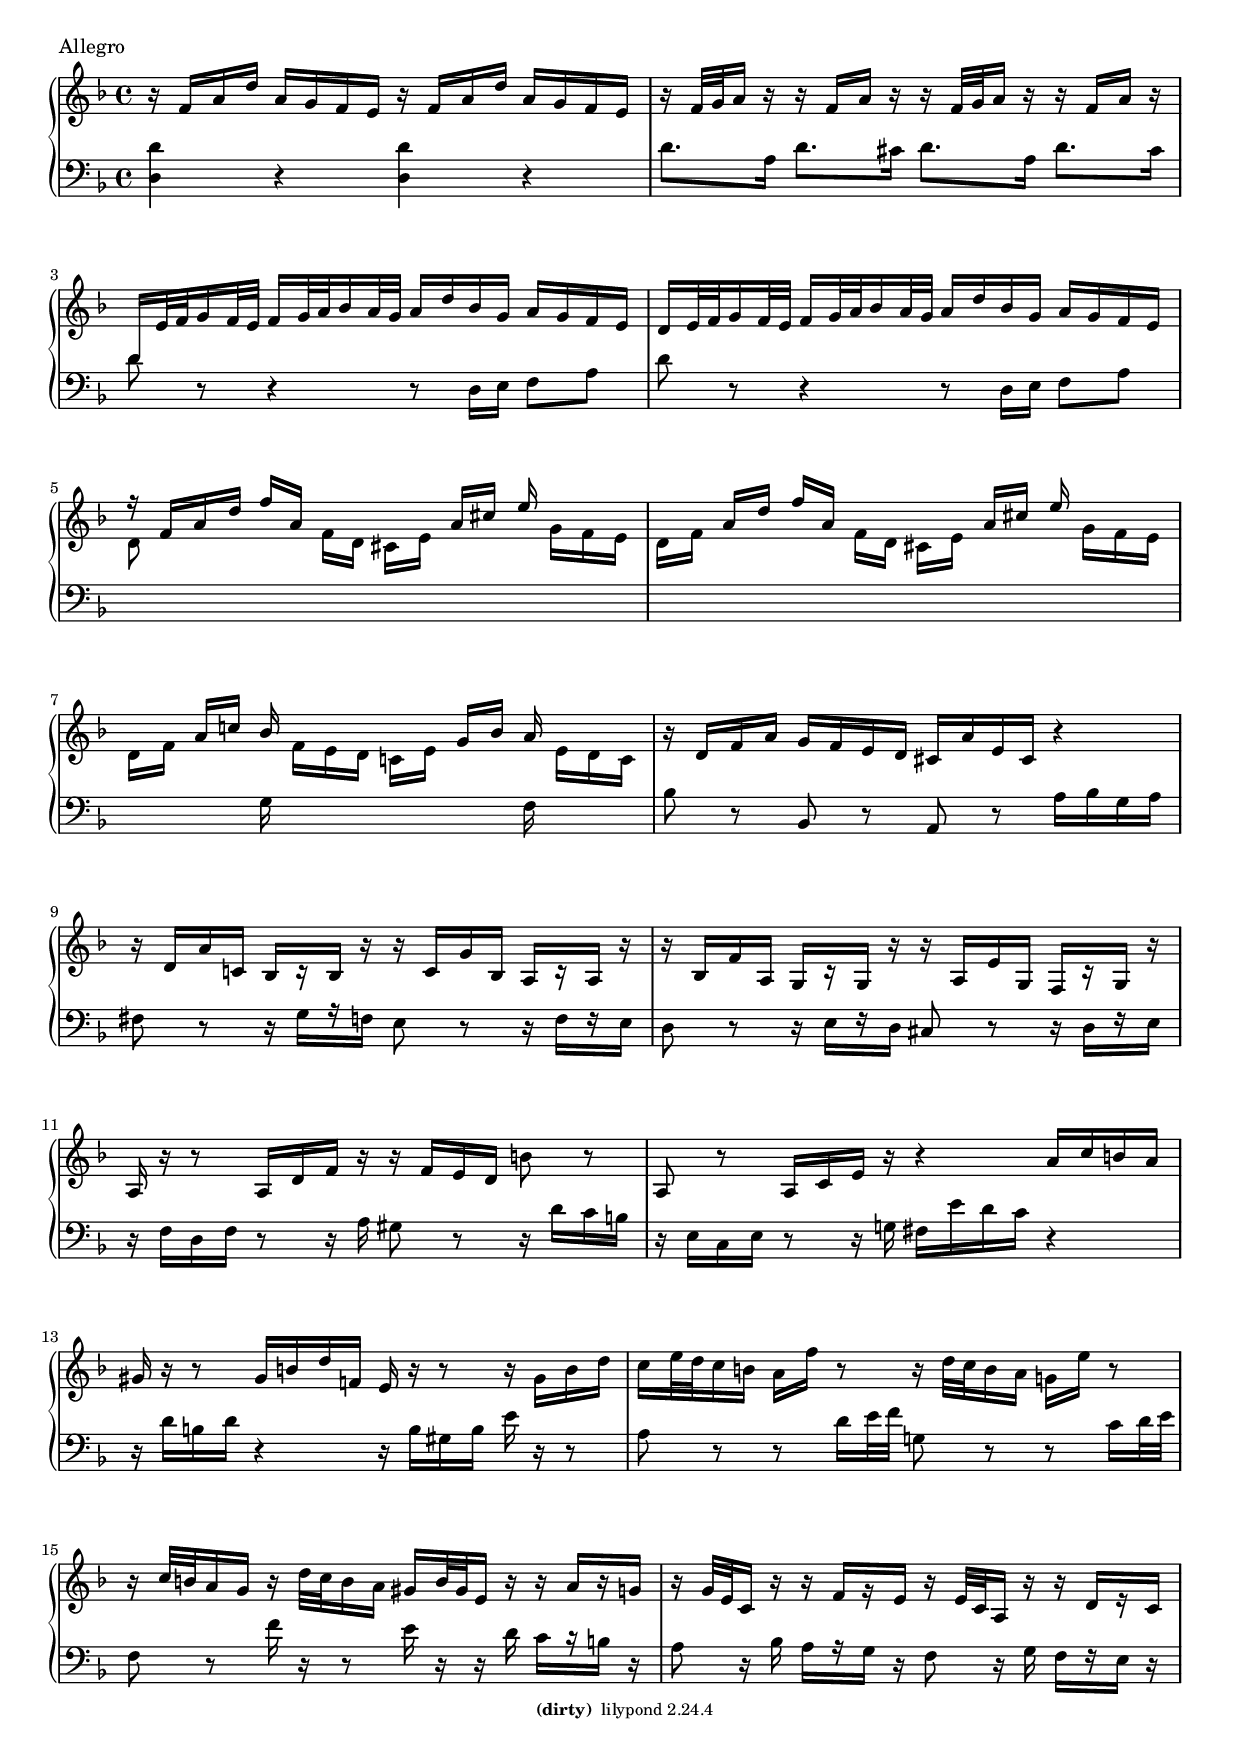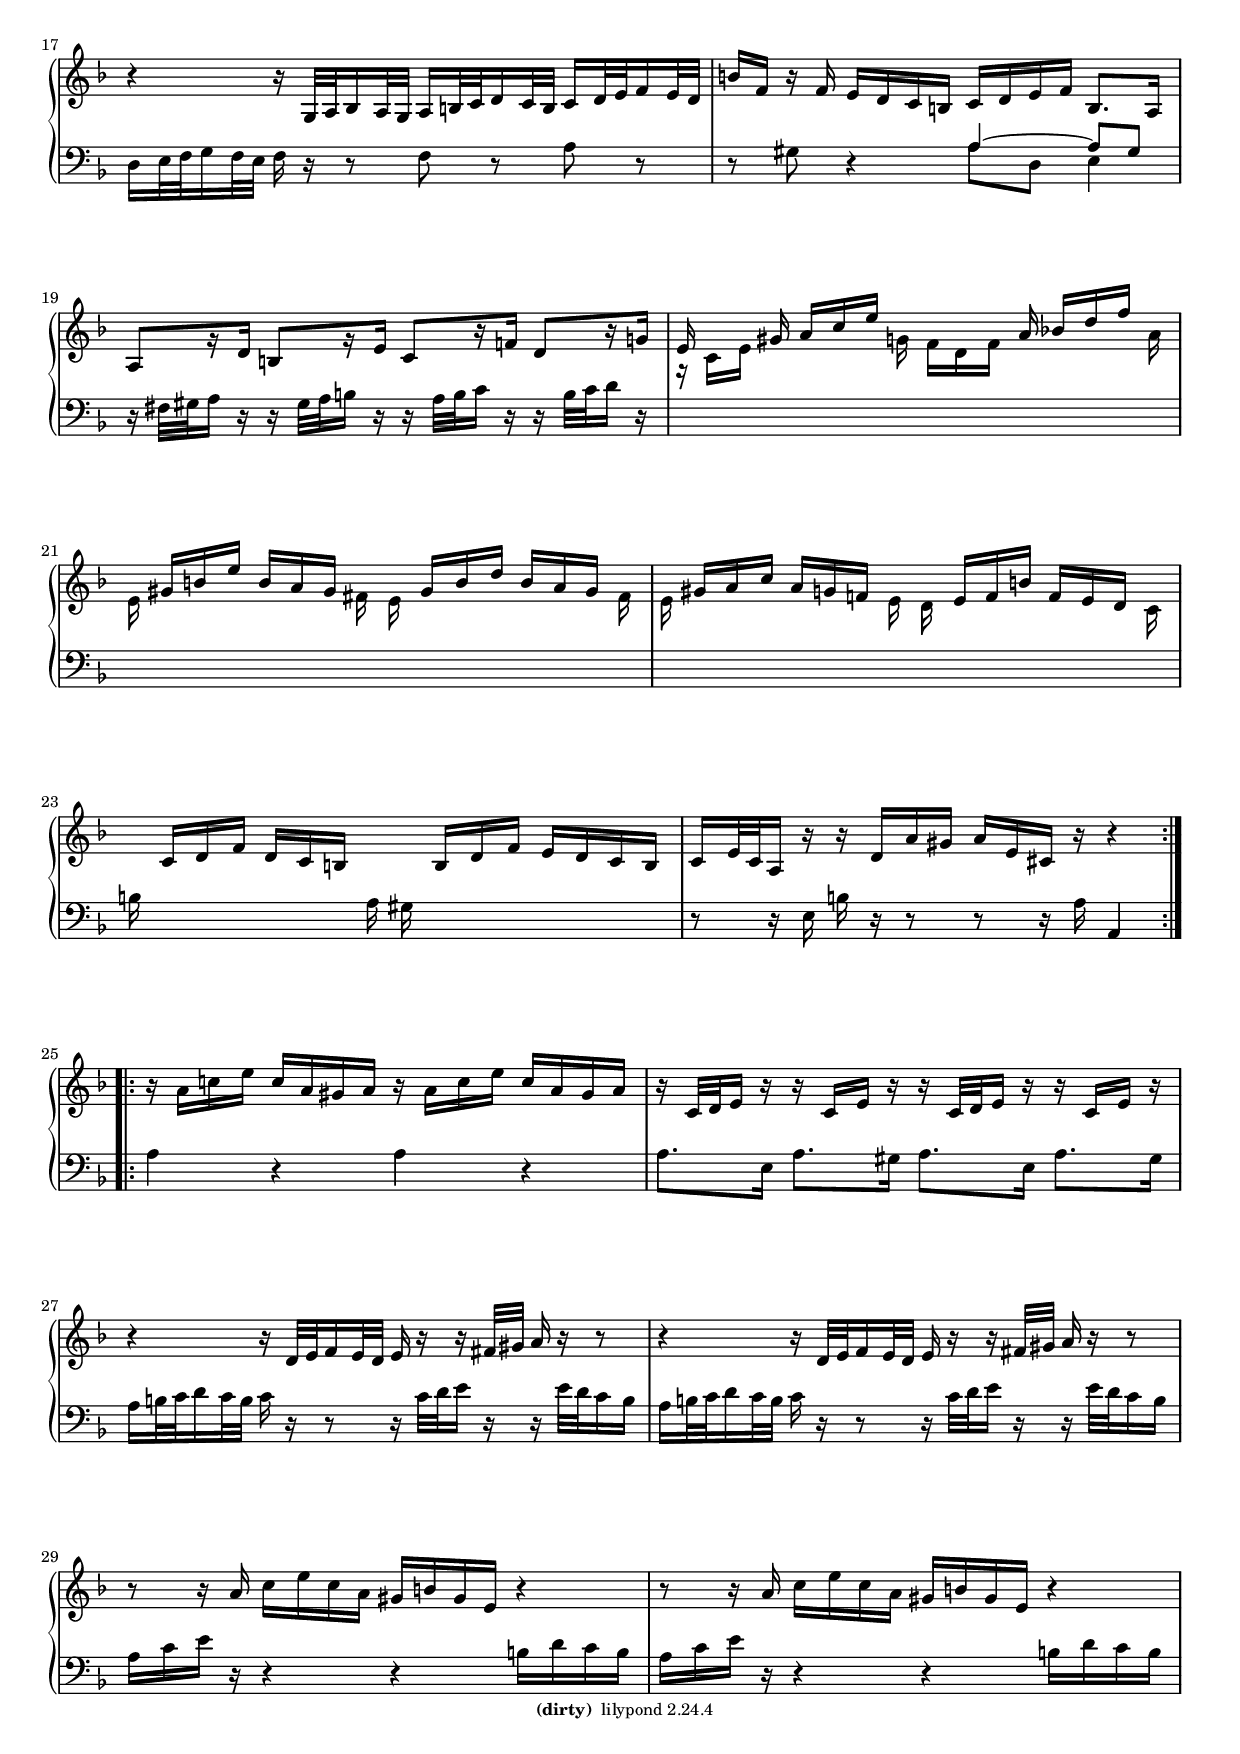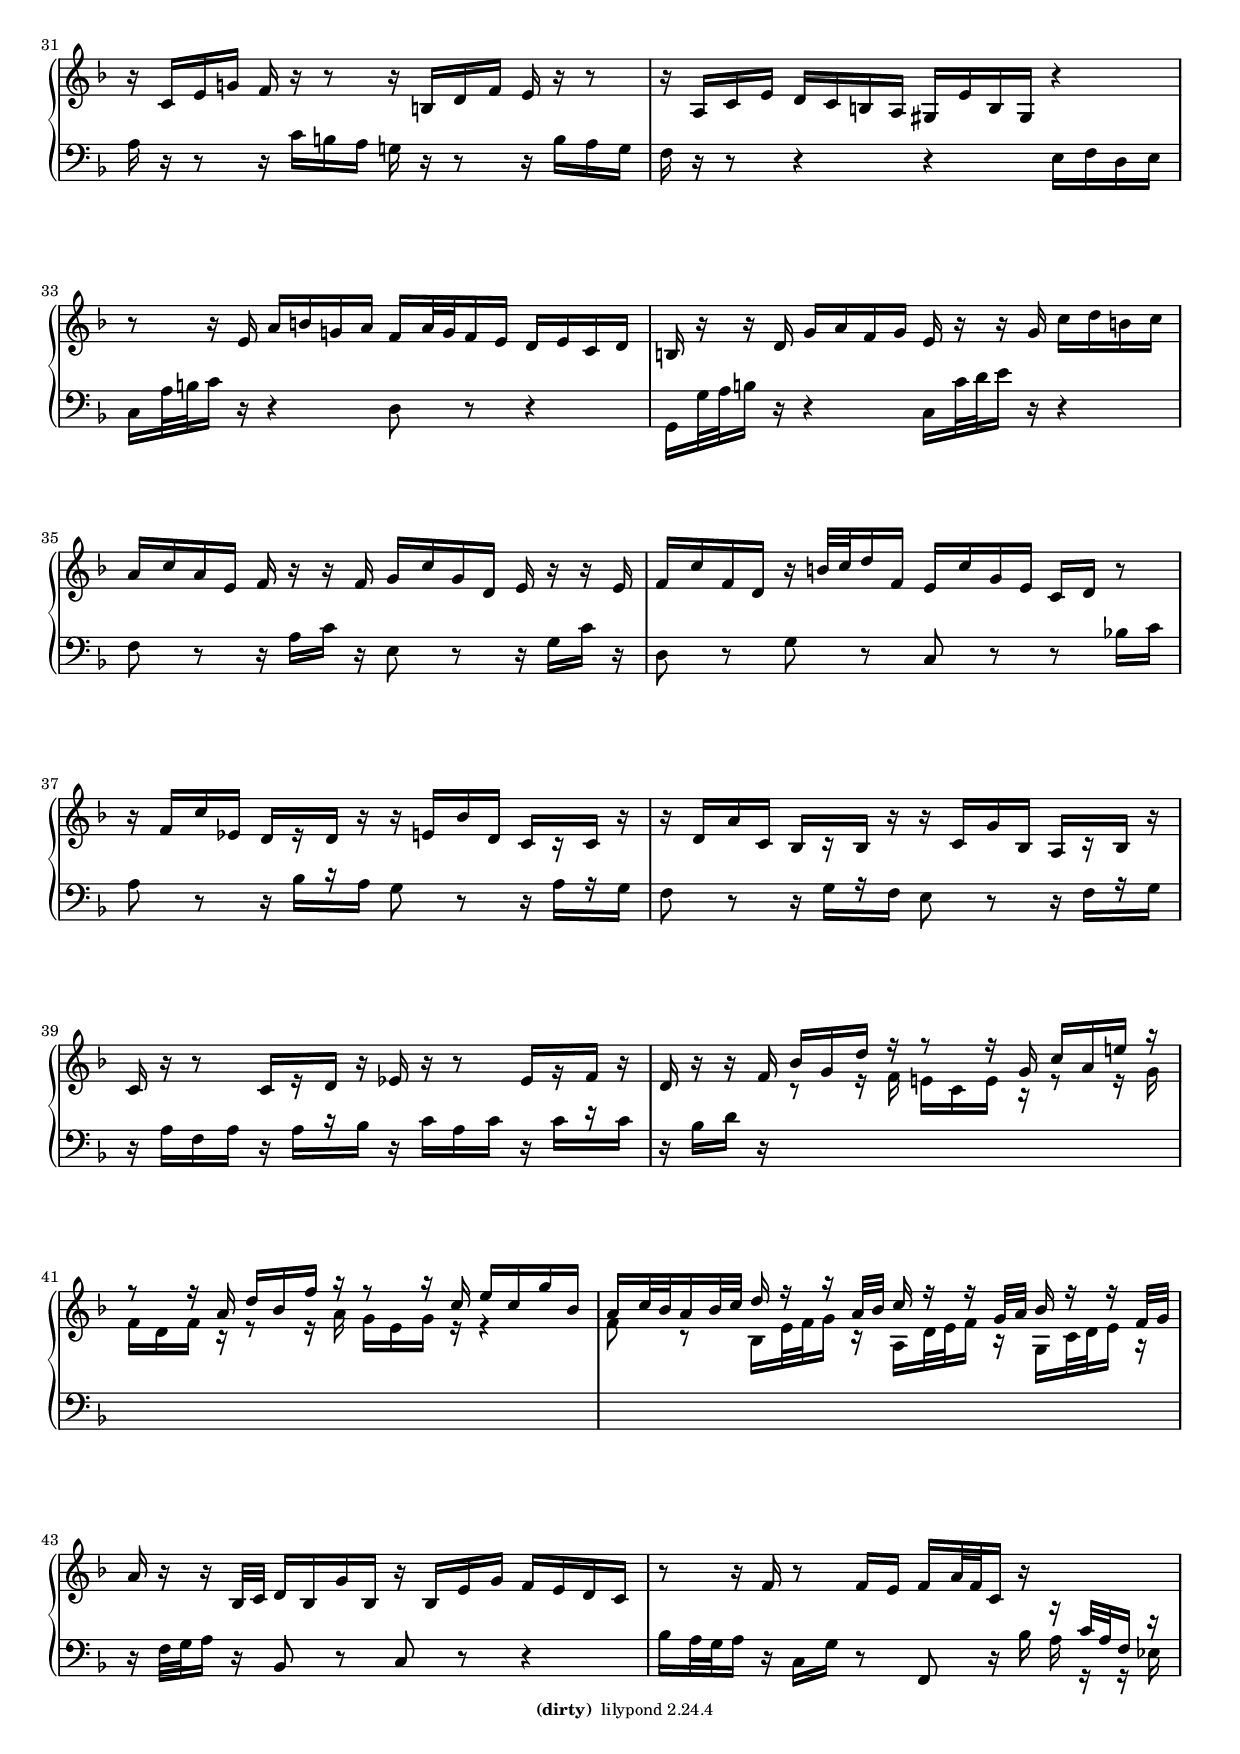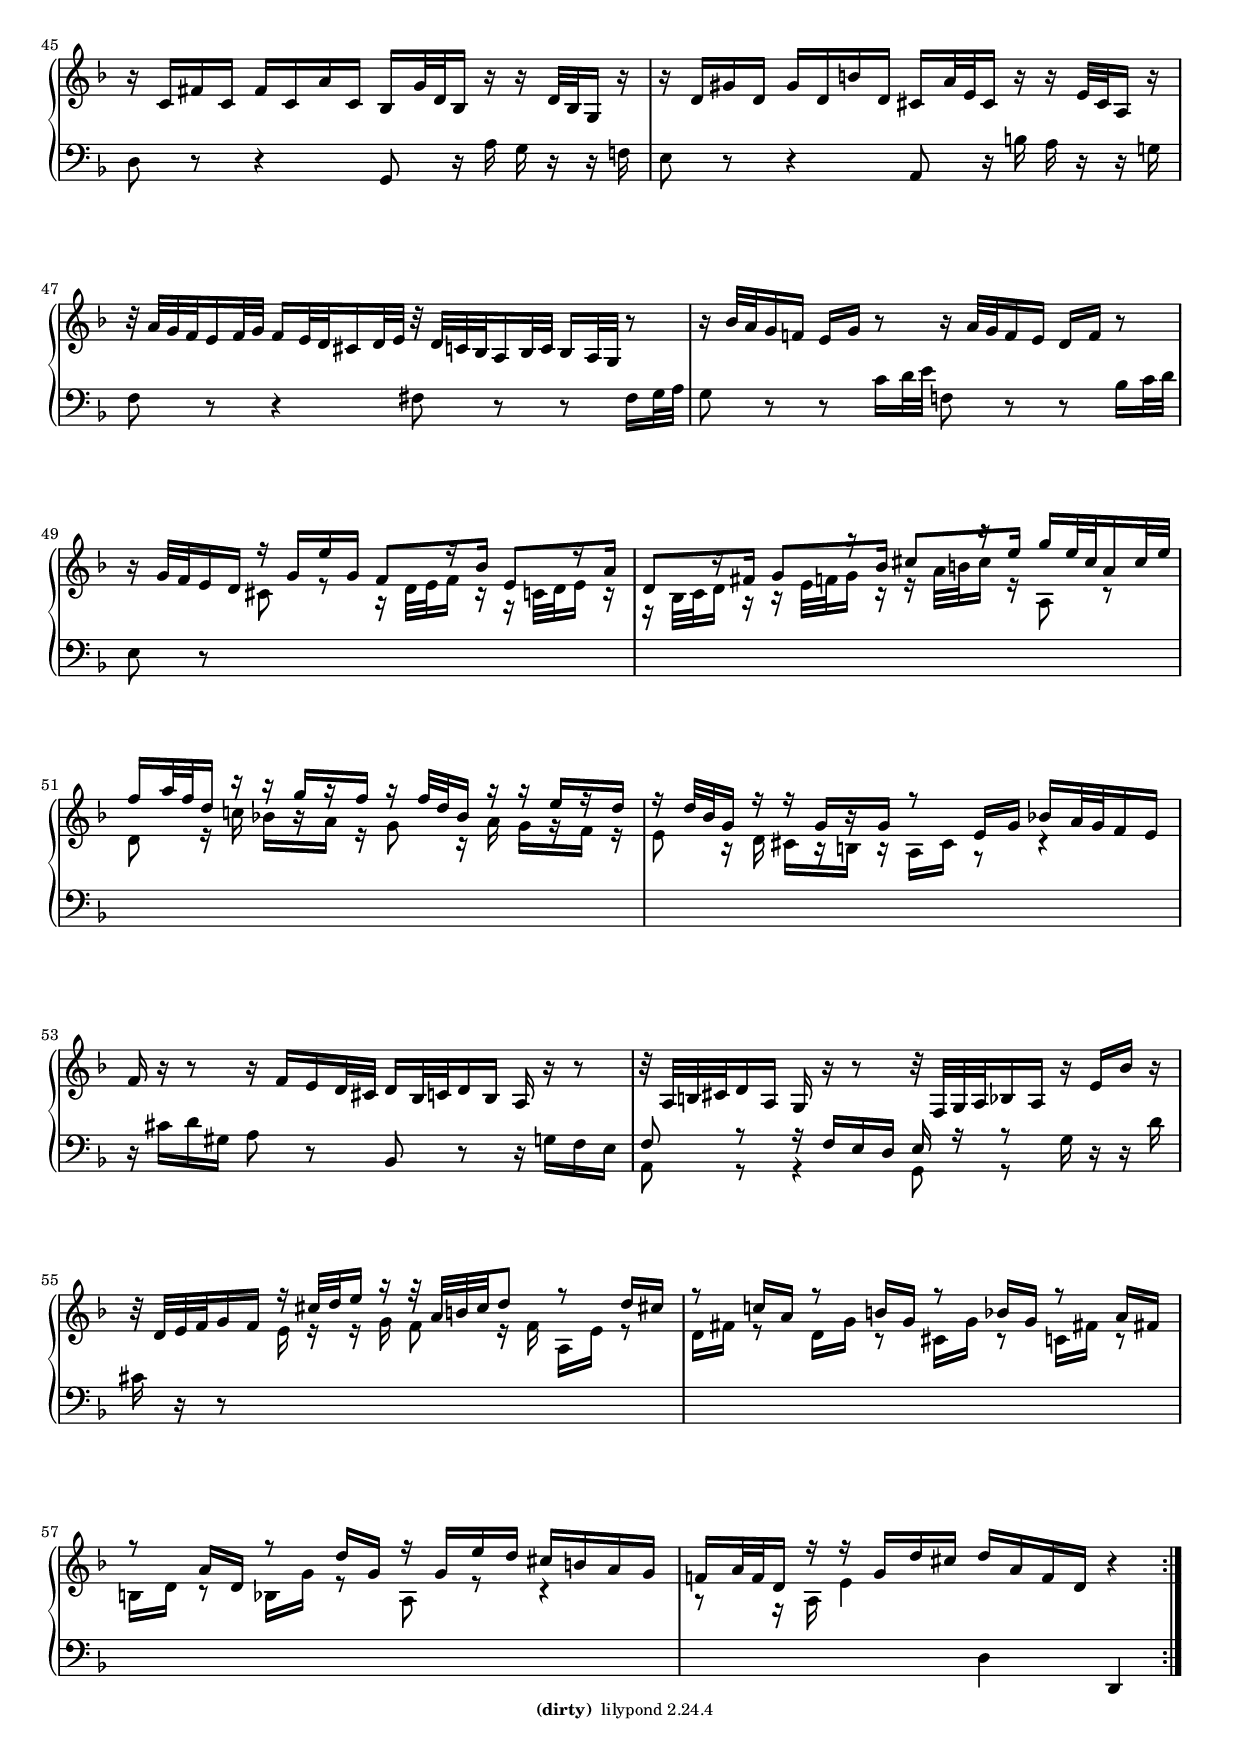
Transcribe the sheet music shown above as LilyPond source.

\version "2.18.2"

\include "../../tagline.ily"

breaks = {}

#(set-global-staff-size 17.3)

\paper {
  #(set-paper-size "a4")
  print-page-number = ##f
  between-system-padding = #0.1
  between-system-space = #0.1
  ragged-last-bottom = ##f
  ragged-bottom = ##f
  oddFooterMarkup = \gitTagline
  evenFooterMarkup = \gitTagline
}

\version "2.18.2"

su = \stemUp
sd = \stemDown
sn = \stemNeutral
tu = \tieUp
td = \tieDown
tn = \tieNeutral
cstr = \change Staff = "right"
cstl = \change Staff = "left"

\header {
  meter = "Allegro"
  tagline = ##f
}

global = {
  \key d \minor
  \time 4/4
}

right = \relative c' {
  \global
 
  \repeat volta 2 {
    \repeat unfold 2 { r16 f a d a g f e }
    \repeat unfold 2 { r f32 g a16 r r f a r }
    
    \cstl \voiceOne
    \repeat unfold 2 {
      d,16 \cstr e32 f g16 f32 e f16 g32 a bes16 a32 g a16 d bes g a g f e }
    
    <<\new Voice { \voiceOne r16 f a d } 
      \new Voice { \voiceTwo d,8 }>>
    
    \oneVoice 
    \su f'16[ a,] \sd f[ d] cis[ e] \su a[ cis] e \sd g,[ f e]
    d[ f] \su a[ d] f[ a,] \sd f[ d] cis[ e] \su a[ cis] e \sd g,[ f e] 
    d[ f] \su a[ c!] bes \sd f[ e d] c![ e] \su g[ bes] a \sd e[ d c]
    
    \oneVoice r16 d f a g f e d cis a' e cis r4
    r16 d a' c,! bes[ r bes] r r c g' bes, a[ r a] r
    
    r bes f' a, g[ r g] r r a e' g, f[ r g] r
    a r r8 a16 d f r r f e d b'8 r
    a, r a16 c e r r4 a16 c b a
    
    
    gis r r8 gis16 b d f,! e r r8 r16 gis b d
    c e32 d c16 b a f' r8 r16 d32 c b16 a g! e' r8
    
    r16 c32 b a16 g r d'32 c b16 a gis b32 gis e16 r r a[ r g]
    r g32 e c16 r r f[ r e] r e32 c a16 r r d[ r c]
    
    r4 r16 g32 a bes16 a32 g a16 b32 c d16 c32 b c16 d32 e f16 e32 d 
    b'16 f r f e d c b c d e f b,8. a16
    
    a8[ r16 d] b8[ r16 e] c8[ r16 f!] d8[ r16 g!]
    <<{ e16 } \\ { r }>> \sd c[ e] \su gis a[ c e] \sd g, f[ d f] \su a bes![ d f] \sd a,
    e \su gis[ b e] b[ a gis] \sd fis e \su gis[ b d] b[ a gis] \sd fis
    
    e \su gis[ a c] a[ g f!] \sd e d \su e[ f b] f[ e d] \sd c
    \sn s c d f d c b s8 b16 d f e d c b 
    c e32 c a16 r r d a' gis a e cis r r4
  }
  
  \repeat volta 2 {
    r16 a' c! e c a gis a r a c e c a gis a
    \repeat unfold 2 { r c,32 d e16 r r c e r }
    
    \repeat unfold 2 {
      r4 r16 d32 e f16 e32 d e16 r r fis32 gis a16 r r8 }
    
    \repeat unfold 2 {
      r8 r16 a c e c a gis b gis e r4 }
    r16 c e g! f r r8 r16 b, d f e r r8
    
    r16 a, c e d c b a gis e' b gis r4
    r8 r16 e' a b g! a f a32 g f16 e d e c d
    
    b r r d g a f g e r r g c d b c
    a c a e f r r f g c g d e r r e
    f c' f, d r b'32 c d16 f, e c' g e c d r8
    
    
    r16 f c' ees, d[ r d] r r e bes' d, c[ r c] r
    r d a' c, bes[ r bes] r r c g' bes, a[ r bes] r
    c r r8 c16[ r d] r ees r r8 ees16[ r f] r
    
    d r r f \voiceOne bes g d' r r8 r16 g, c a e'! r
    r8 r16 a, d bes f' r r8 r16 c e c g' bes,
    
    a c32 bes a16 bes32 c d16 r r a32 bes c16 r r g32 a bes16 r r f32 g
    \oneVoice a16 r r bes,32 c d16 bes g' bes, r bes e g f e d c
    
    r8 r16 f r8 f16 e f a32 f c16 r \cstl \voiceOne  r c32 a f16 r
    \cstr \oneVoice r c' fis c fis c a' c, bes g'32 d bes16 r r d32 bes g16 r
    r d' gis d gis d b' d, cis a'32 e cis16 r r e32 cis a16 r
    
    r32 a' g f e16 f32 g f16 e32 d cis16 d32 e r d c bes a16 bes32 c bes16 a32 g r8
    r16 bes'32 a g16 f! e g r8 r16 a32 g f16 e d f r8
    
    
    r16 g32 f e16 d \voiceOne r16 g e' g, f8[ r16 bes] e,8[ r16 a]
    d,8[ r16 fis] g8[ r16 bes] cis8[ r16 e] g e32 cis a16 cis32 e
    
    f16 a32 f d16 r r g[ r f] r f32 d bes16 r r e[ r d]
    r d32 bes g16 r r g[ r g] r8 e16 g bes! a32 g f16 e
    
    \oneVoice f r r8 r16 f e d32 cis d16 bes32 c d16 bes a r r8
    r32 a b cis d16 a g r r8 r32 f g a bes16 a r e' bes' r
    
    r32 d, e f g16 f \voiceOne r cis'32 d e16 r r32 a, b cis d8 r d16 cis!
    r8 c!16 a r8 b16 g r8 bes16 g r8 a16 fis!
    
    r8 a16 d, r8 d'16 g, r16 g e' d cis b a g
    f! a32 f d16 r r g d' cis d a f d \oneVoice r4
  }
}
 
left = \relative c {
  \global
  
  \repeat volta 2 {
    <d d'>4 r q r
    \repeat unfold 2 { d'8. a16 d8. cis16 }
    
    \repeat unfold 2 {
      d8 r r4 r8 d,16 e f8 a }
    
    s1*2 
    s4 g16 s8. s4 f16 s8.
    
    bes8 r bes, r a r a'16 bes g a
    fis8 r r16 g[ r f] e8 r r16 f[ r e]
    
    d8 r r16 e16[ r d] cis8 r r16 d[ r e]
    r f d f r8 r16 a gis8 r r16 d' c b
    r e, c e r8 r16 g! fis e' d c r4
    
    
    r16 d b d r4 r16 b gis b e r r8
    a, r r d16 e32 f g,!8 r r c16 d32 e
    
    f,8 r f'16 r r8 e16 r r d c[ r b] r
    a8 r16 bes a[ r g] r f8 r16 g f[ r e] r
    
    d16 e32 f g16 f32 e f16 r r8 f r a r
    r gis r4 
    <<\new Voice { \voiceOne a4 ~ a8 gis }
      \new Voice { \voiceTwo a8 d, e4 }>>
    
    r16 fis32 gis a16 r r gis32 a b16 r r a32 b c16 r r b32 c d16 r
    s1*3
    
    b16 s4. a16 gis s s4.
    r8 r16 e b' r r8 r r16 a a,4
  }
  
  \repeat volta 2 {
    a'4 r a r
    \repeat unfold 2 { a8. e16 a8. gis16 }
    
    \repeat unfold 2 {
      a16 b32 c d16 c32 b c16 r r 8 r16 c32 d e16 r r e32 d c16 b }
    
    \repeat unfold 2 {
      a16 c e r r4 r b16 d c b}
    a16 r r8 r16 c b a g! r r8 r16 b a g
    
    f r r8 r4 r e16 f d e
    c a'32 b c16 r16 r4 d,8 r r4
    
    g,16 g'32 a b16 r r4 c,16 c'32 d e16 r r4
    f,8 r r16 a c r e,8 r r16 g c r
    d,8 r g r c, r r bes'!16 c
    
    
    a8 r r16 bes[ r a] g8 r r16 a[ r g]
    f8 r r16 g[ r f] e8 r r16 f[ r g]
    r a f a r a[ r bes] r c a c r c[ r c]
    
    r bes d r \cstr \voiceTwo r8 r16 f e! c e r r8 r16 g
    f d f r r8 r16 a g e g r r4
    
    f8 r bes,16 e32 f g16 r a, d32 e f16 r g, c32 d e16 r
    \cstl \oneVoice r16 f,32 g a16 r bes,8 r c r r4
    
    bes'16 a32 g a16 r c, g' r8 f, r16 \voiceTwo bes' a r r ees
    \oneVoice d8 r r4 g,8 r16 a' g r r f!
    e8 r r4 a,8 r16 b' a r r g!
    
    f8 r r4 fis8 r r fis16 g32 a 
    g8 r r c16 d32 e f,!8 r r bes16 c32 d
    
    
    e,8 r \cstr \voiceTwo cis' r r16 d32 e f16 r r c32 d e16 r
    r bes32 c d16 r r e32 f g16 r r a32 b cis16 r a,8 r
    
    d r16 c'!16 bes![ r a] r g8 r16 a g[ r f] r
    e8 r16 d cis[ r b] r a cis r8 r4
    
    \cstl \oneVoice r16 cis d gis, a8 r bes, r r16 g' f e
    <<\new Voice { \voiceOne f8 r r16 f e d e r r8 }
      \new Voice { \voiceTwo a,8 r r4 g8 r }>>
    g'16 r r d'
    
    cis r r8 \cstr \voiceTwo e16 r r g f8 r16 f a, e' r8
    d16 fis r8 d16 g r8 cis,16 g' r8 c,16 fis! r8
    
    b,16 d r8 bes16 g' r8 a, r r4
    r8 r16 a e'4 \cstl \oneVoice d, d,
  }
}

\score {
  \new PianoStaff <<
    \new Staff = "right" {
      << 
        \breaks
        \right
      >>
    }
    \new Staff = "left" { 
      \clef bass 
      <<
        \breaks
        \left 
      >>
    }
  >>
  \layout { indent = 0 }
}

